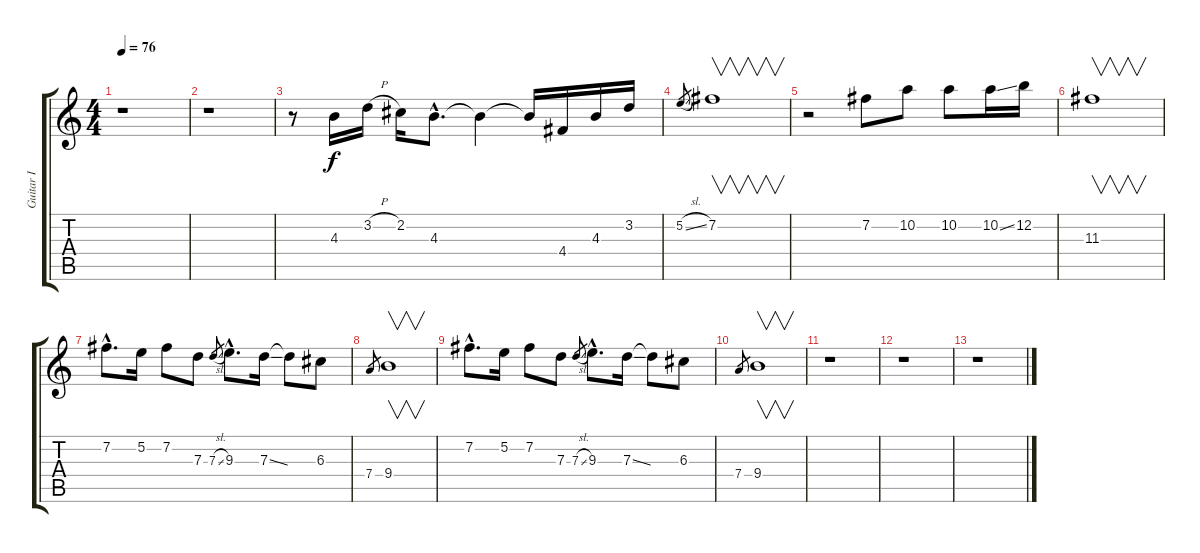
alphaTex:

\track ("Guitar I" "Guitar I") {instrument distortionguitar}
\staff {score tabs}
\tuning (E4 B3 G3 D3 A2 E2) {hide}
\ts (4 4)
\tempo 76
\clef g2
\ks c
r.1{dy mp} |
r.1 |
r.8 4.3.16{dy f} 3.2{h}.16 2.2.16 4.3{hac}.8{d} 4.3{t}.4 4.3{t}.16 4.4.16 4.3.16 3.2.16 |
5.2{sl}.8{gr} 7.2.1{v} |
r.2 7.2.8 10.2.8 10.2.8 10.2{ss}.16 12.2.16 |
11.3.1{v} |
7.2{hac}.8{d} 5.2.16 7.2.8 7.3.8 7.3{sl}.8{gr} 9.3{hac}.8{d} 7.3{ss}.16 7.3{t}.8 6.3.8 |
7.4.8{gr} 9.4.1{v} |
7.2{hac}.8{d} 5.2.16 7.2.8 7.3.8 7.3{sl}.8{gr} 9.3{hac}.8{d} 7.3{ss}.16 7.3{t}.8 6.3.8 |
7.4.8{gr} 9.4.1{v} |
r.1 |
r.1 |
r.1
